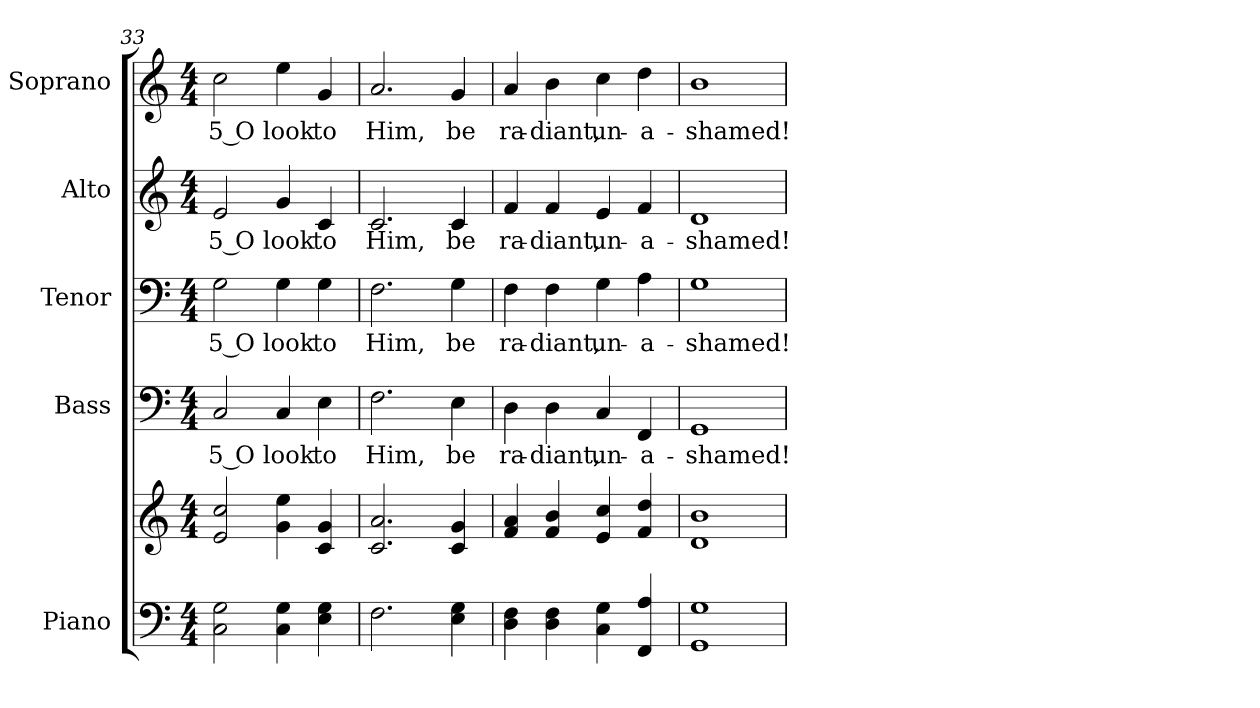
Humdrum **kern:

**kern	**kern	**kern	**text	**kern	**text	**kern	**text	**kern	**text
*part5	*part5	*part4	*part4	*part3	*part3	*part2	*part2	*part1	*part1
*staff6	*staff5	*staff4	*staff4	*staff3	*staff3	*staff2	*staff2	*staff1	*staff1
*I"Piano	*	*I"Bass	*	*I"Tenor	*	*I"Alto	*	*I"Soprano	*
*I'Pno.	*	*I'B.	*	*I'T.	*	*I'A.	*	*I'S.	*
!!LO:PB:g=z
*clefF4	*clefG2	*clefF4	*	*clefF4	*	*clefG2	*	*clefG2	*
*k[]	*k[]	*k[]	*	*k[]	*	*k[]	*	*k[]	*
*C:	*C:	*C:	*	*C:	*	*C:	*	*C:	*
*M4/4	*M4/4	*M4/4	*	*M4/4	*	*M4/4	*	*M4/4	*
=33	=33	=33	=33	=33	=33	=33	=33	=33	=33
!	!	!	!LO:LY:b:color=#000000	!	!	!	!	!	!
!	!	!	!	!	!LO:LY:b:color=#000000	!	!	!	!
!	!	!	!	!	!	!	!LO:LY:b:color=#000000	!	!
!	!	!	!	!	!	!	!	!	!LO:LY:b:color=#000000
2Ci\ 2Gi	2ei/ 2cci	2Ci/	5 O	2Gi\	5 O	2ei/	5 O	2cci\	5 O
!	!	!	!LO:LY:b:color=#000000	!	!	!	!	!	!
!	!	!	!	!	!LO:LY:b:color=#000000	!	!	!	!
!	!	!	!	!	!	!	!LO:LY:b:color=#000000	!	!
!	!	!	!	!	!	!	!	!	!LO:LY:b:color=#000000
4Ci\ 4Gi	4gi\ 4eei	4Ci/	look	4Gi\	look	4gi/	look	4eei\	look
!	!	!	!LO:LY:b:color=#000000	!	!	!	!	!	!
!	!	!	!	!	!LO:LY:b:color=#000000	!	!	!	!
!	!	!	!	!	!	!	!LO:LY:b:color=#000000	!	!
!	!	!	!	!	!	!	!	!	!LO:LY:b:color=#000000
4Ei\ 4Gi	4ci/ 4gi	4Ei\	to	4Gi\	to	4ci/	to	4gi/	to
=34	=34	=34	=34	=34	=34	=34	=34	=34	=34
!	!	!	!LO:LY:b:color=#000000	!	!	!	!	!	!
!	!	!	!	!	!LO:LY:b:color=#000000	!	!	!	!
!	!	!	!	!	!	!	!LO:LY:b:color=#000000	!	!
!	!	!	!	!	!	!	!	!	!LO:LY:b:color=#000000
2.Fi\	2.ci/ 2.ai	2.Fi\	Him,	2.Fi\	Him,	2.ci/	Him,	2.ai/	Him,
!	!	!	!LO:LY:b:color=#000000	!	!	!	!	!	!
!	!	!	!	!	!LO:LY:b:color=#000000	!	!	!	!
!	!	!	!	!	!	!	!LO:LY:b:color=#000000	!	!
!	!	!	!	!	!	!	!	!	!LO:LY:b:color=#000000
4Ei\ 4Gi	4ci/ 4gi	4Ei\	be	4Gi\	be	4ci/	be	4gi/	be
=35	=35	=35	=35	=35	=35	=35	=35	=35	=35
!	!	!	!LO:LY:b:color=#000000	!	!	!	!	!	!
!	!	!	!	!	!LO:LY:b:color=#000000	!	!	!	!
!	!	!	!	!	!	!	!LO:LY:b:color=#000000	!	!
!	!	!	!	!	!	!	!	!	!LO:LY:b:color=#000000
4Di\ 4Fi	4fi/ 4ai	4Di\	ra-	4Fi\	ra-	4fi/	ra-	4ai/	ra-
!	!	!	!LO:LY:b:color=#000000	!	!	!	!	!	!
!	!	!	!	!	!LO:LY:b:color=#000000	!	!	!	!
!	!	!	!	!	!	!	!LO:LY:b:color=#000000	!	!
!	!	!	!	!	!	!	!	!	!LO:LY:b:color=#000000
4Di\ 4Fi	4fi/ 4bi	4Di\	-diant,	4Fi\	-diant,	4fi/	-diant,	4bi\	-diant,
!	!	!	!LO:LY:b:color=#000000	!	!	!	!	!	!
!	!	!	!	!	!LO:LY:b:color=#000000	!	!	!	!
!	!	!	!	!	!	!	!LO:LY:b:color=#000000	!	!
!	!	!	!	!	!	!	!	!	!LO:LY:b:color=#000000
4Ci\ 4Gi	4ei/ 4cci	4Ci/	un-	4Gi\	un-	4ei/	un-	4cci\	un-
!	!	!	!LO:LY:b:color=#000000	!	!	!	!	!	!
!	!	!	!	!	!LO:LY:b:color=#000000	!	!	!	!
!	!	!	!	!	!	!	!LO:LY:b:color=#000000	!	!
!	!	!	!	!	!	!	!	!	!LO:LY:b:color=#000000
4FFi/ 4Ai	4fi/ 4ddi	4FFi/	-a-	4Ai\	-a-	4fi/	-a-	4ddi\	-a-
=36	=36	=36	=36	=36	=36	=36	=36	=36	=36
!	!	!	!LO:LY:b:color=#000000	!	!	!	!	!	!
!	!	!	!	!	!LO:LY:b:color=#000000	!	!	!	!
!	!	!	!	!	!	!	!LO:LY:b:color=#000000	!	!
!	!	!	!	!	!	!	!	!	!LO:LY:b:color=#000000
1GGi 1Gi	1di 1bi	1GGi	-shamed!	1Gi	-shamed!	1di	-shamed!	1bi	-shamed!
=	=	=	=	=	=	=	=	=	=
*-	*-	*-	*-	*-	*-	*-	*-	*-	*-
